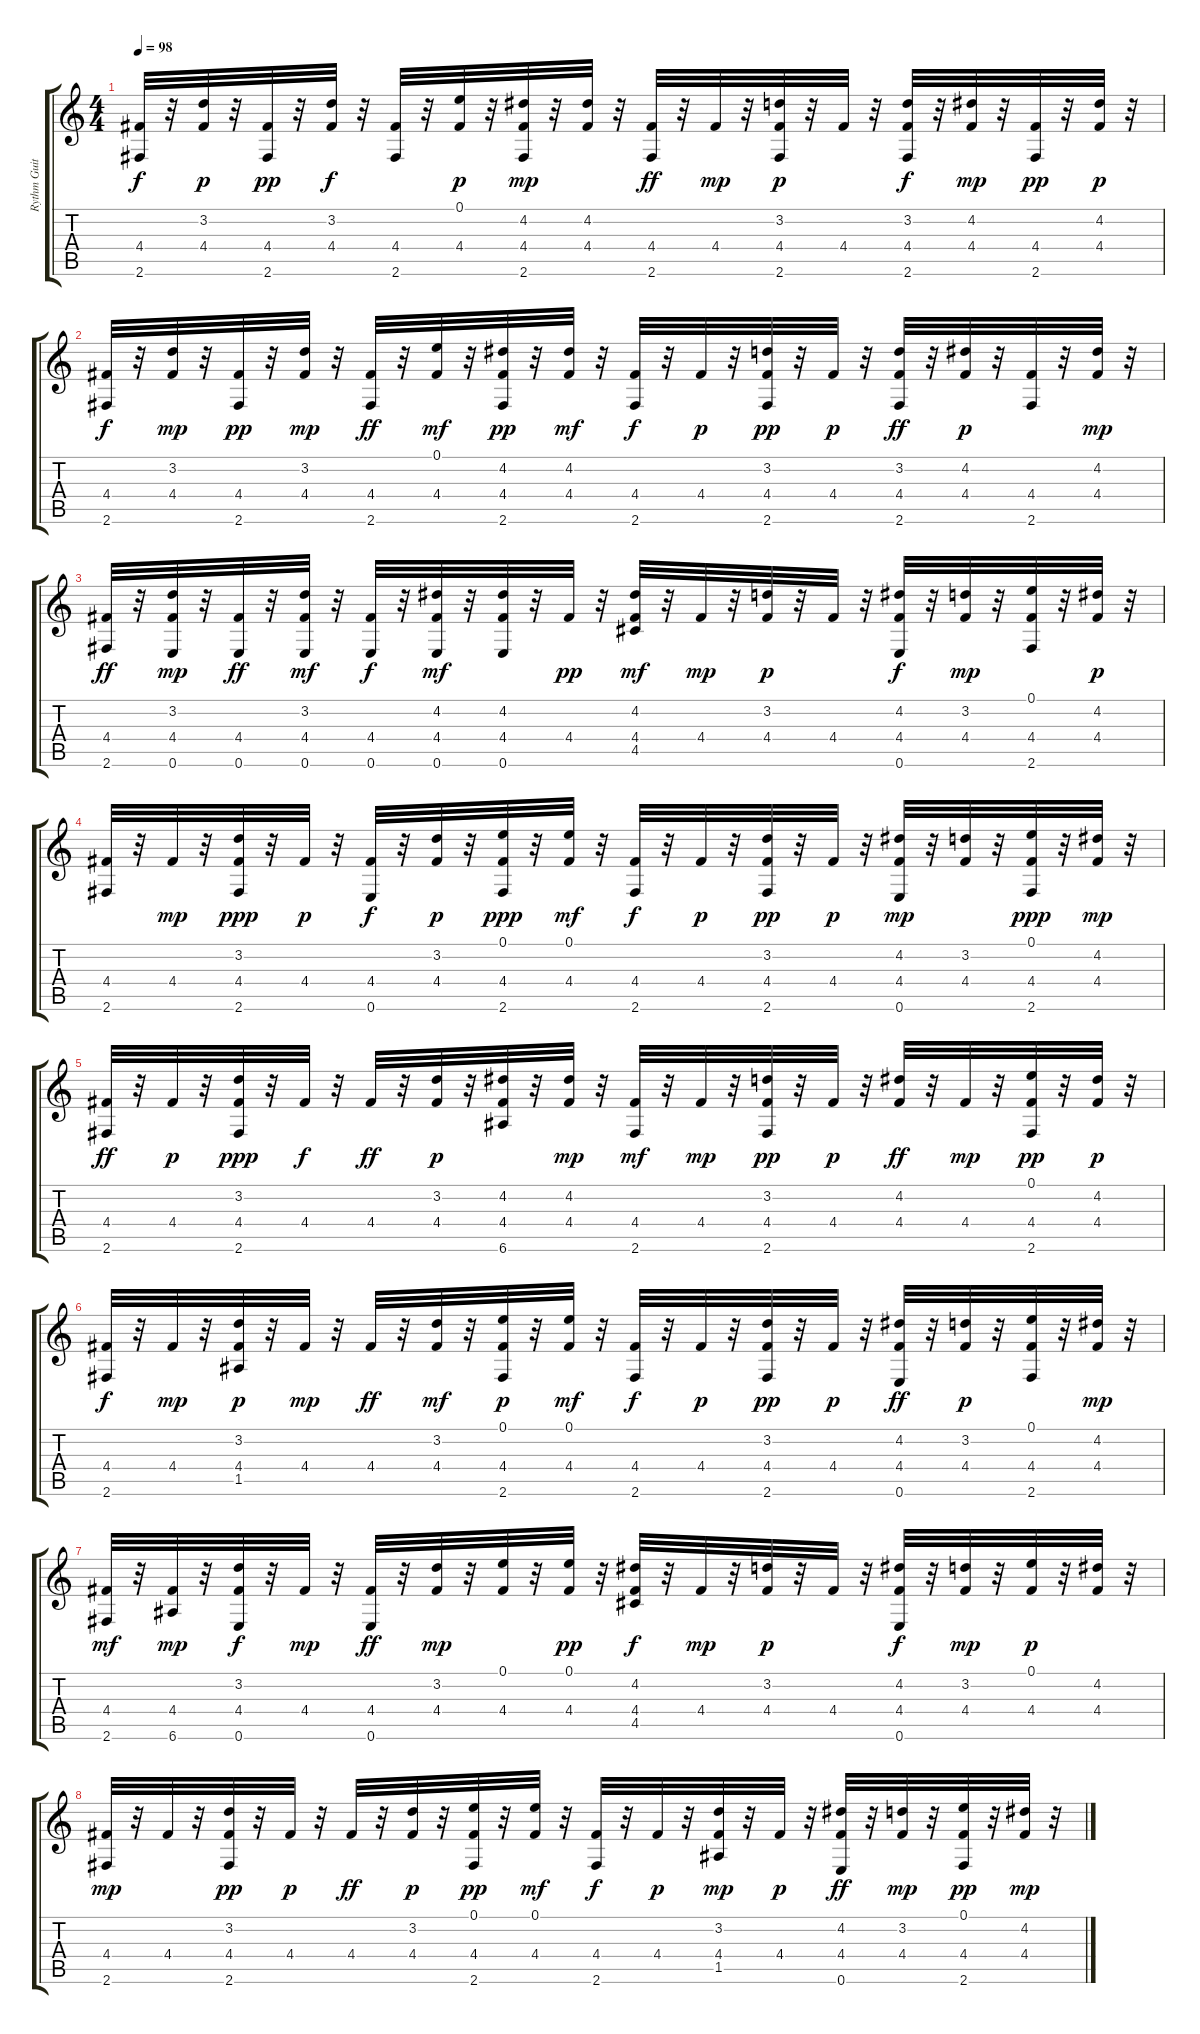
\track ("Rythm Guitar 2" "Rythm Guit") {instrument acousticguitarnylon}
\staff {score tabs}
\tuning (E4 B3 G3 D3 A2 E2) {hide}
\ts (4 4)
\tempo 98
\clef g2
\ks c
(4.4 2.6).32{dy f} r.32 (3.2 4.4).32{dy p} r.32 (4.4 2.6).32{dy pp} r.32 (3.2 4.4).32{dy f} r.32 (4.4 2.6).32 r.32 (0.1 4.4).32{dy p} r.32 (4.2 4.4 2.6).32{dy mp} r.32 (4.2 4.4).32 r.32 (4.4 2.6).32{dy ff} r.32 4.4.32{dy mp} r.32 (3.2 4.4 2.6).32{dy p} r.32 4.4.32 r.32 (3.2 4.4 2.6).32{dy f} r.32 (4.2 4.4).32{dy mp} r.32 (4.4 2.6).32{dy pp} r.32 (4.2 4.4).32{dy p} r.32 |
(4.4 2.6).32{dy f} r.32 (3.2 4.4).32{dy mp} r.32 (4.4 2.6).32{dy pp} r.32 (3.2 4.4).32{dy mp} r.32 (4.4 2.6).32{dy ff} r.32 (0.1 4.4).32{dy mf} r.32 (4.2 4.4 2.6).32{dy pp} r.32 (4.2 4.4).32{dy mf} r.32 (4.4 2.6).32{dy f} r.32 4.4.32{dy p} r.32 (3.2 4.4 2.6).32{dy pp} r.32 4.4.32{dy p} r.32 (3.2 4.4 2.6).32{dy ff} r.32 (4.2 4.4).32{dy p} r.32 (4.4 2.6).32 r.32 (4.2 4.4).32{dy mp} r.32 |
(4.4 2.6).32{dy ff} r.32 (3.2 4.4 0.6).32{dy mp} r.32 (4.4 0.6).32{dy ff} r.32 (3.2 4.4 0.6).32{dy mf} r.32 (4.4 0.6).32{dy f} r.32 (4.2 4.4 0.6).32{dy mf} r.32 (4.2 4.4 0.6).32 r.32 4.4.32{dy pp} r.32 (4.2 4.4 4.5).32{dy mf} r.32 4.4.32{dy mp} r.32 (3.2 4.4).32{dy p} r.32 4.4.32 r.32 (4.2 4.4 0.6).32{dy f} r.32 (3.2 4.4).32{dy mp} r.32 (0.1 4.4 2.6).32 r.32 (4.2 4.4).32{dy p} r.32 |
(4.4 2.6).32 r.32 4.4.32{dy mp} r.32 (3.2 4.4 2.6).32{dy ppp} r.32 4.4.32{dy p} r.32 (4.4 0.6).32{dy f} r.32 (3.2 4.4).32{dy p} r.32 (0.1 4.4 2.6).32{dy ppp} r.32 (0.1 4.4).32{dy mf} r.32 (4.4 2.6).32{dy f} r.32 4.4.32{dy p} r.32 (3.2 4.4 2.6).32{dy pp} r.32 4.4.32{dy p} r.32 (4.2 4.4 0.6).32{dy mp} r.32 (3.2 4.4).32 r.32 (0.1 4.4 2.6).32{dy ppp} r.32 (4.2 4.4).32{dy mp} r.32 |
(4.4 2.6).32{dy ff} r.32 4.4.32{dy p} r.32 (3.2 4.4 2.6).32{dy ppp} r.32 4.4.32{dy f} r.32 4.4.32{dy ff} r.32 (3.2 4.4).32{dy p} r.32 (4.2 4.4 6.6).32 r.32 (4.2 4.4).32{dy mp} r.32 (4.4 2.6).32{dy mf} r.32 4.4.32{dy mp} r.32 (3.2 4.4 2.6).32{dy pp} r.32 4.4.32{dy p} r.32 (4.2 4.4).32{dy ff} r.32 4.4.32{dy mp} r.32 (0.1 4.4 2.6).32{dy pp} r.32 (4.2 4.4).32{dy p} r.32 |
(4.4 2.6).32{dy f} r.32 4.4.32{dy mp} r.32 (3.2 4.4 1.5).32{dy p} r.32 4.4.32{dy mp} r.32 4.4.32{dy ff} r.32 (3.2 4.4).32{dy mf} r.32 (0.1 4.4 2.6).32{dy p} r.32 (0.1 4.4).32{dy mf} r.32 (4.4 2.6).32{dy f} r.32 4.4.32{dy p} r.32 (3.2 4.4 2.6).32{dy pp} r.32 4.4.32{dy p} r.32 (4.2 4.4 0.6).32{dy ff} r.32 (3.2 4.4).32{dy p} r.32 (0.1 4.4 2.6).32 r.32 (4.2 4.4).32{dy mp} r.32 |
(4.4 2.6).32{dy mf} r.32 (4.4 6.6).32{dy mp} r.32 (3.2 4.4 0.6).32{dy f} r.32 4.4.32{dy mp} r.32 (4.4 0.6).32{dy ff} r.32 (3.2 4.4).32{dy mp} r.32 (0.1 4.4).32 r.32 (0.1 4.4).32{dy pp} r.32 (4.2 4.4 4.5).32{dy f} r.32 4.4.32{dy mp} r.32 (3.2 4.4).32{dy p} r.32 4.4.32 r.32 (4.2 4.4 0.6).32{dy f} r.32 (3.2 4.4).32{dy mp} r.32 (0.1 4.4).32{dy p} r.32 (4.2 4.4).32 r.32 |
(4.4 2.6).32{dy mp} r.32 4.4.32 r.32 (3.2 4.4 2.6).32{dy pp} r.32 4.4.32{dy p} r.32 4.4.32{dy ff} r.32 (3.2 4.4).32{dy p} r.32 (0.1 4.4 2.6).32{dy pp} r.32 (0.1 4.4).32{dy mf} r.32 (4.4 2.6).32{dy f} r.32 4.4.32{dy p} r.32 (3.2 4.4 1.5).32{dy mp} r.32 4.4.32{dy p} r.32 (4.2 4.4 0.6).32{dy ff} r.32 (3.2 4.4).32{dy mp} r.32 (0.1 4.4 2.6).32{dy pp} r.32 (4.2 4.4).32{dy mp} r.32
